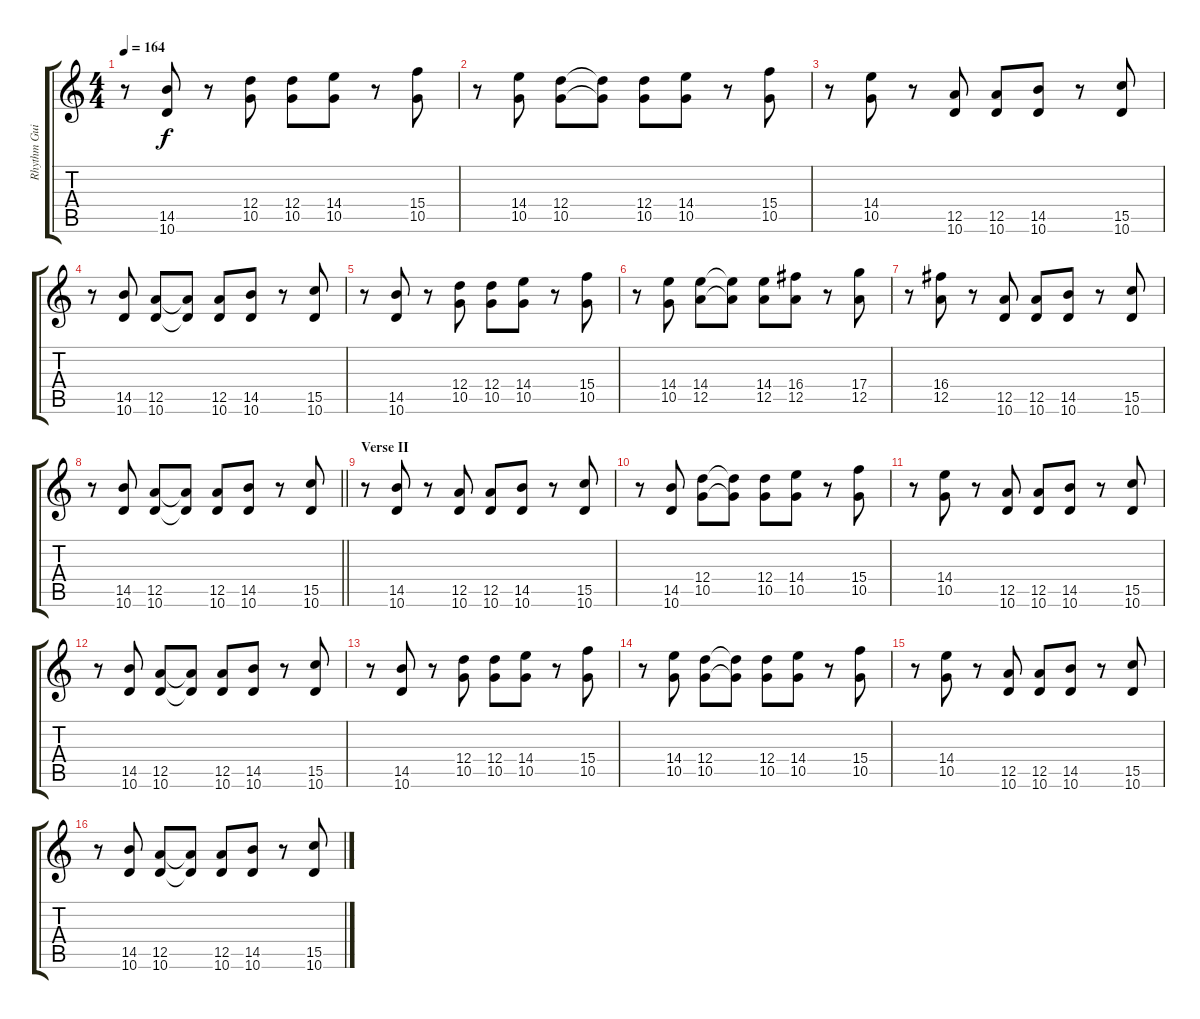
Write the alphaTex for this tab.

\track ("Rhythm Guitar" "Rhythm Gui") {instrument electricguitarmuted}
\staff {score tabs}
\tuning (E4 B3 G3 D3 A2 E2) {hide}
\ts (4 4)
\tempo 164
\clef g2
\ks c
r.8{dy f} (14.5 10.6).8 r.8 (12.4 10.5).8 (12.4 10.5).8 (14.4 10.5).8 r.8 (15.4 10.5).8 |
r.8 (14.4 10.5).8 (12.4 10.5).8 (12.4{t} 10.5{t}).8 (12.4 10.5).8 (14.4 10.5).8 r.8 (15.4 10.5).8 |
r.8 (14.4 10.5).8 r.8 (12.5 10.6).8 (12.5 10.6).8 (14.5 10.6).8 r.8 (15.5 10.6).8 |
r.8 (14.5 10.6).8 (12.5 10.6).8 (12.5{t} 10.6{t}).8 (12.5 10.6).8 (14.5 10.6).8 r.8 (15.5 10.6).8 |
r.8 (14.5 10.6).8 r.8 (12.4 10.5).8 (12.4 10.5).8 (14.4 10.5).8 r.8 (15.4 10.5).8 |
r.8 (14.4 10.5).8 (14.4 12.5).8 (14.4{t} 12.5{t}).8 (14.4 12.5).8 (16.4 12.5).8 r.8 (17.4 12.5).8 |
r.8 (16.4 12.5).8 r.8 (12.5 10.6).8 (12.5 10.6).8 (14.5 10.6).8 r.8 (15.5 10.6).8 |
\barLineRight lightlight
r.8 (14.5 10.6).8 (12.5 10.6).8 (12.5{t} 10.6{t}).8 (12.5 10.6).8 (14.5 10.6).8 r.8 (15.5 10.6).8 |
\section ("" "Verse II")
r.8 (14.5 10.6).8 r.8 (12.5 10.6).8 (12.5 10.6).8 (14.5 10.6).8 r.8 (15.5 10.6).8 |
r.8 (14.5 10.6).8 (12.4 10.5).8 (12.4{t} 10.5{t}).8 (12.4 10.5).8 (14.4 10.5).8 r.8 (15.4 10.5).8 |
r.8 (14.4 10.5).8 r.8 (12.5 10.6).8 (12.5 10.6).8 (14.5 10.6).8 r.8 (15.5 10.6).8 |
r.8 (14.5 10.6).8 (12.5 10.6).8 (12.5{t} 10.6{t}).8 (12.5 10.6).8 (14.5 10.6).8 r.8 (15.5 10.6).8 |
r.8 (14.5 10.6).8 r.8 (12.4 10.5).8 (12.4 10.5).8 (14.4 10.5).8 r.8 (15.4 10.5).8 |
r.8 (14.4 10.5).8 (12.4 10.5).8 (12.4{t} 10.5{t}).8 (12.4 10.5).8 (14.4 10.5).8 r.8 (15.4 10.5).8 |
r.8 (14.4 10.5).8 r.8 (12.5 10.6).8 (12.5 10.6).8 (14.5 10.6).8 r.8 (15.5 10.6).8 |
r.8 (14.5 10.6).8 (12.5 10.6).8 (12.5{t} 10.6{t}).8 (12.5 10.6).8 (14.5 10.6).8 r.8 (15.5 10.6).8
